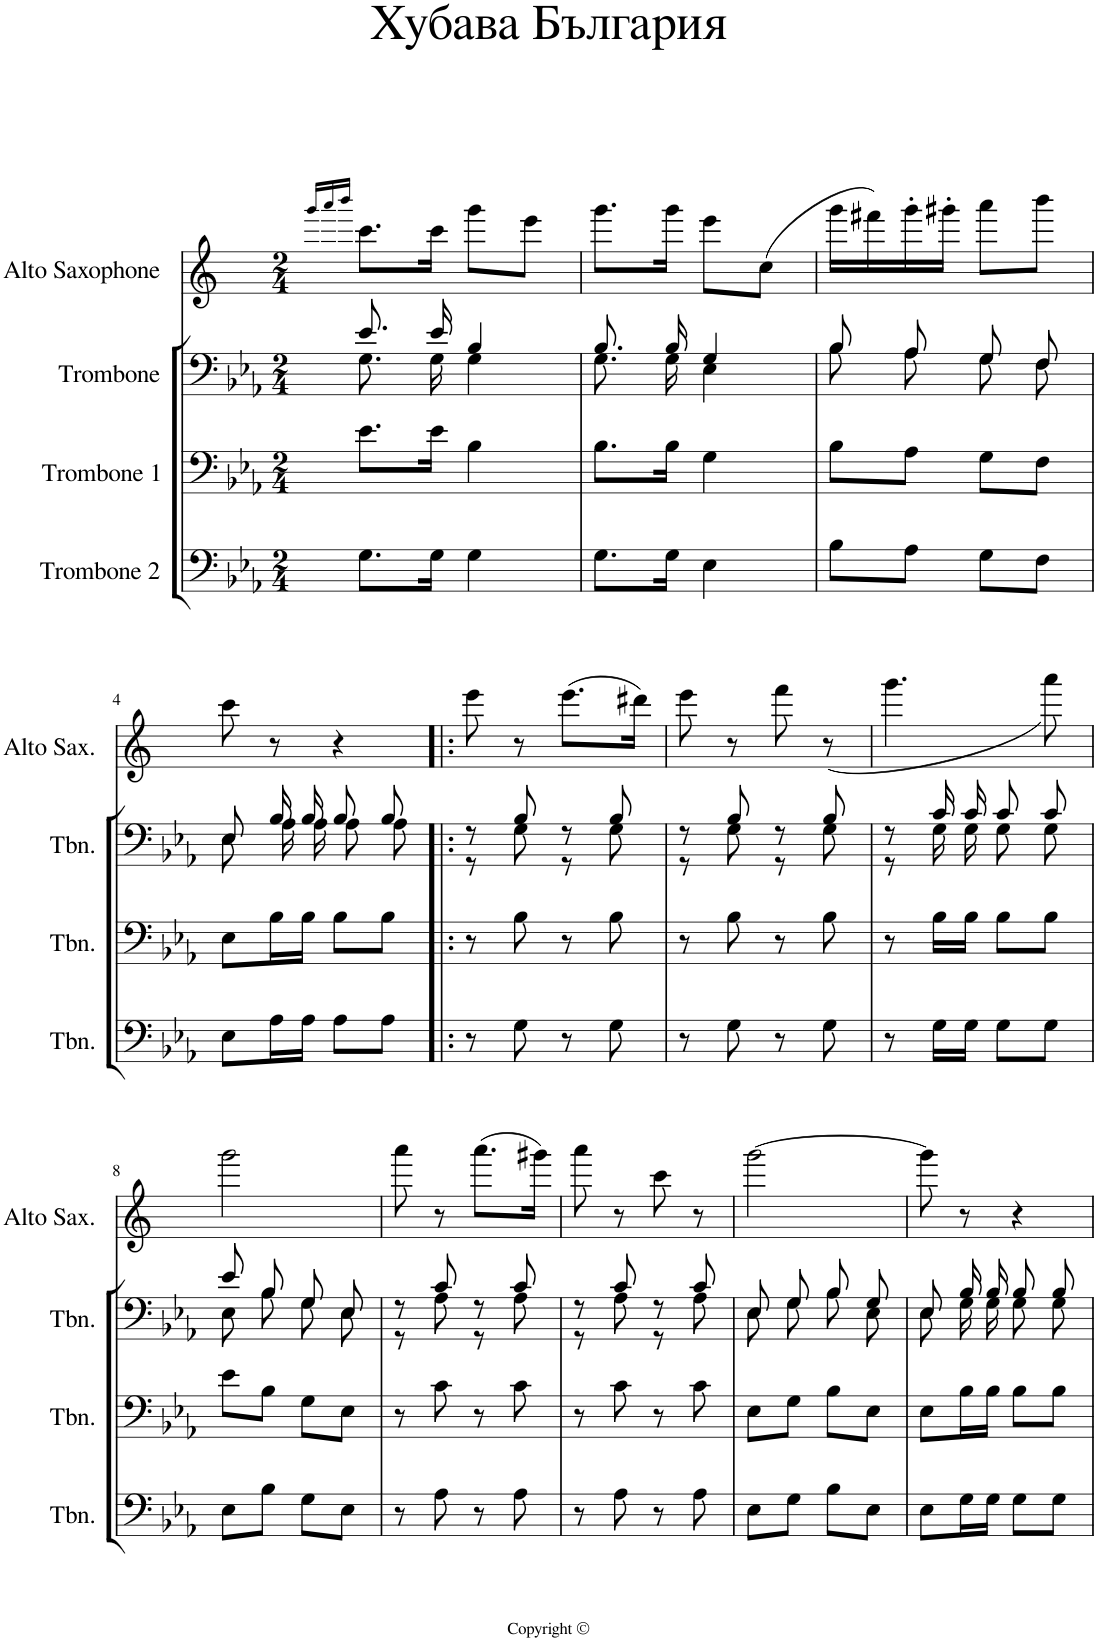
**kern	**kern	**kern	**kern
*part4	*part3	*part2	*part1
*staff4	*staff3	*staff2	*staff1
*I"Trombone 2	*I"Trombone 1	*I"Trombone	*I"Alto Saxophone
*I'Tbn.	*I'Tbn.	*I'Tbn.	*I'Alto Sax.
*clefF4	*clefF4	*clefF4	*clefG2
*	*	*	*Trd5c9
*k[b-e-a-]	*k[b-e-a-]	*k[b-e-a-]	*k[]
*M2/4	*M2/4	*M2/4	*M2/4
=1	=1	=1	=1
.	.	.	16qggg/LL
.	.	.	16qaaa/
.	.	.	16qbbb/JJ
*	*	*^	*
8.G\L	8.e-\L	8.e-/L	8.G\L	8.ccc\L
16G\Jk	16e-\Jk	16e-/Jk	16G\Jk	16ccc\Jk
4G\	4B-\	4B-/	4G\	8ggg\L
.	.	.	.	8eee\J
=2	=2	=2	=2	=2
8.G\L	8.B-\L	8.B-/L	8.G\L	8.ggg\L
16G\Jk	16B-\Jk	16B-/Jk	16G\Jk	16ggg\Jk
4E-\	4G\	4G/	4E-\	8eee\L
.	.	.	.	(8cc\J
=3	=3	=3	=3	=3
8B-\L	8B-\L	8B-/L	8B-\L	16ggg\LL
.	.	.	.	16fff#X\)
8A-\J	8A-\J	8A-/J	8A-\J	16ggg'\
.	.	.	.	16ggg#X'\JJ
8G\L	8G\L	8G/L	8G\L	8aaa\L
8F\J	8F\J	8F/J	8F\J	8bbb\J
!!LO:LB:g=z
=4	=4	=4	=4	=4
8E-\L	8E-\L	8E-/L	8E-\L	8ccc\
16A-\L	16B-\L	16B-/L	16A-\L	8r
16A-\JJ	16B-\JJ	16B-/JJ	16A-\JJ	.
8A-\L	8B-\L	8B-/L	8A-\L	4r
8A-\J	8B-\J	8B-/J	8A-\J	.
=5!|:	=5!|:	=5!|:	=5!|:	=5!|:
8r	8r	8r	8r	8eee\
8G\	8B-\	8B-/	8G\	8r
8r	8r	8r	8r	(8.eee\L
8G\	8B-\	8B-/	8G\	.
.	.	.	.	16dd#X\Jk)
=6	=6	=6	=6	=6
8r	8r	8r	8r	8eee\
8G\	8B-\	8B-/	8G\	8r
8r	8r	8r	8r	8fff\
8G\	8B-\	8B-/	8G\	(8r
=7	=7	=7	=7	=7
8r	8r	8r	8r	4.ggg\
16G\LL	16B-\LL	16c/LL	16G\LL	.
16G\JJ	16B-\JJ	16c/JJ	16G\JJ	.
8G\L	8B-\L	8c/L	8G\L	.
8G\J	8B-\J	8c/J	8G\J	8aaa\)
!!LO:LB:g=z
=8	=8	=8	=8	=8
8E-\L	8e-\L	8e-/L	8E-\L	2ggg\
8B-\J	8B-\J	8B-/J	8B-\J	.
8G\L	8G\L	8G/L	8G\L	.
8E-\J	8E-\J	8E-/J	8E-\J	.
=9	=9	=9	=9	=9
8r	8r	8r	8r	8aaa\
8A-\	8c\	8c/	8A-\	8r
8r	8r	8r	8r	(8.aaa\L
8A-\	8c\	8c/	8A-\	.
.	.	.	.	16ggg#X\Jk)
=10	=10	=10	=10	=10
8r	8r	8r	8r	8aaa\
8A-\	8c\	8c/	8A-\	8r
8r	8r	8r	8r	8ccc\
8A-\	8c\	8c/	8A-\	8r
=11	=11	=11	=11	=11
8E-\L	8E-\L	8E-/L	8E-\L	[2ggg\
8G\J	8G\J	8G/J	8G\J	.
8B-\L	8B-\L	8B-/L	8B-\L	.
8E-\J	8E-\J	8G/J	8E-\J	.
=12	=12	=12	=12	=12
8E-\L	8E-\L	8E-/L	8E-\L	8ggg\]
16G\L	16B-\L	16B-/L	16G\L	8r
16G\JJ	16B-\JJ	16B-/JJ	16G\JJ	.
8G\L	8B-\L	8B-/L	8G\L	4r
8G\J	8B-\J	8B-/J	8G\J	.
*	*	*v	*v	*
=	=	=	=
*-	*-	*-	*-
